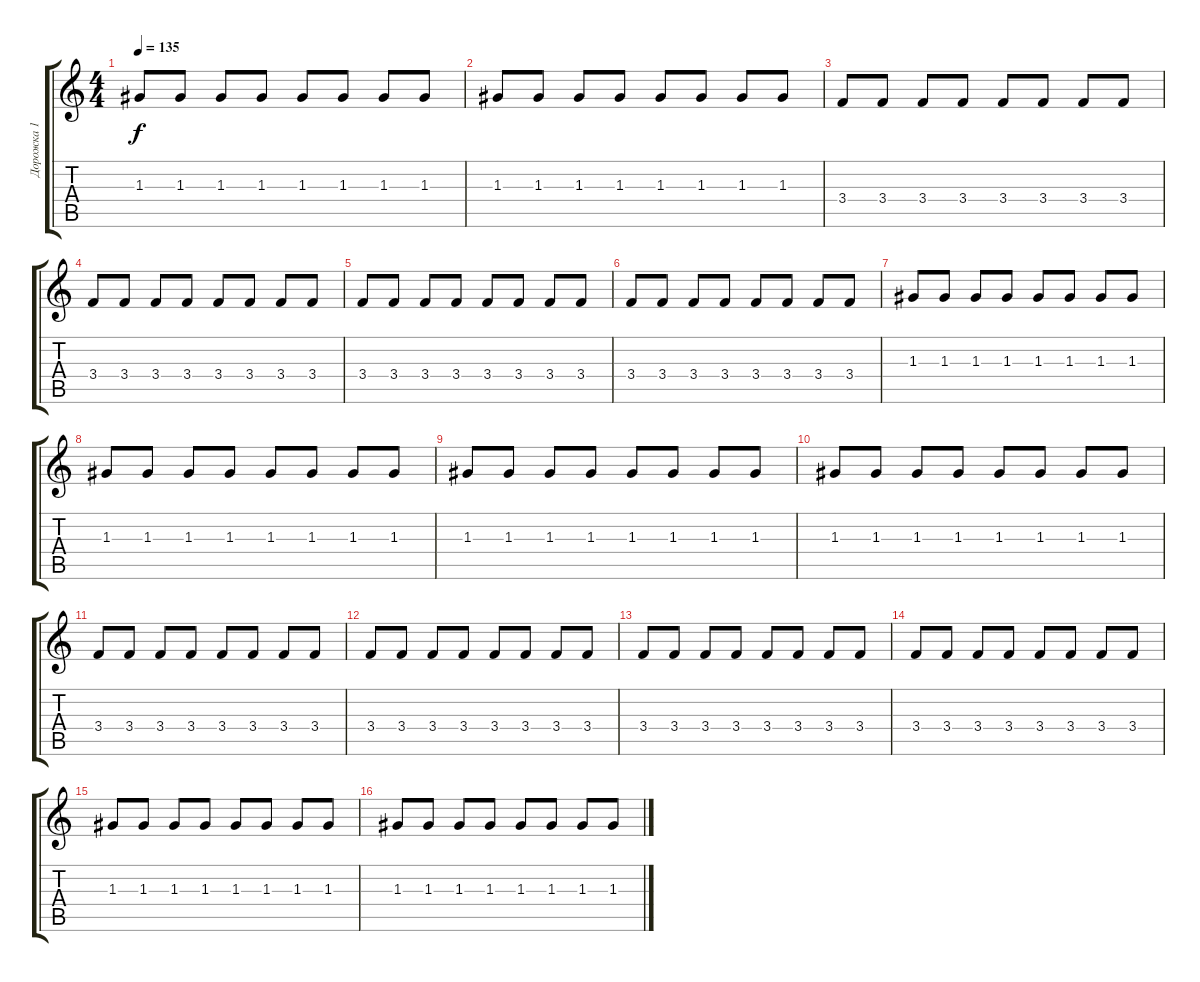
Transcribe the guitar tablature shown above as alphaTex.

\track ("Дорожка 1" "Дорожка 1") {instrument overdrivenguitar}
\staff {score tabs}
\tuning (E4 B3 G3 D3 A2 E2) {hide}
\ts (4 4)
\tempo 135
\clef g2
\ks c
1.3.8{dy f} 1.3.8 1.3.8 1.3.8 1.3.8 1.3.8 1.3.8 1.3.8 |
1.3.8 1.3.8 1.3.8 1.3.8 1.3.8 1.3.8 1.3.8 1.3.8 |
3.4.8 3.4.8 3.4.8 3.4.8 3.4.8 3.4.8 3.4.8 3.4.8 |
3.4.8 3.4.8 3.4.8 3.4.8 3.4.8 3.4.8 3.4.8 3.4.8 |
3.4.8 3.4.8 3.4.8 3.4.8 3.4.8 3.4.8 3.4.8 3.4.8 |
3.4.8 3.4.8 3.4.8 3.4.8 3.4.8 3.4.8 3.4.8 3.4.8 |
1.3.8 1.3.8 1.3.8 1.3.8 1.3.8 1.3.8 1.3.8 1.3.8 |
1.3.8 1.3.8 1.3.8 1.3.8 1.3.8 1.3.8 1.3.8 1.3.8 |
1.3.8 1.3.8 1.3.8 1.3.8 1.3.8 1.3.8 1.3.8 1.3.8 |
1.3.8 1.3.8 1.3.8 1.3.8 1.3.8 1.3.8 1.3.8 1.3.8 |
3.4.8 3.4.8 3.4.8 3.4.8 3.4.8 3.4.8 3.4.8 3.4.8 |
3.4.8 3.4.8 3.4.8 3.4.8 3.4.8 3.4.8 3.4.8 3.4.8 |
3.4.8 3.4.8 3.4.8 3.4.8 3.4.8 3.4.8 3.4.8 3.4.8 |
3.4.8 3.4.8 3.4.8 3.4.8 3.4.8 3.4.8 3.4.8 3.4.8 |
1.3.8 1.3.8 1.3.8 1.3.8 1.3.8 1.3.8 1.3.8 1.3.8 |
1.3.8 1.3.8 1.3.8 1.3.8 1.3.8 1.3.8 1.3.8 1.3.8
